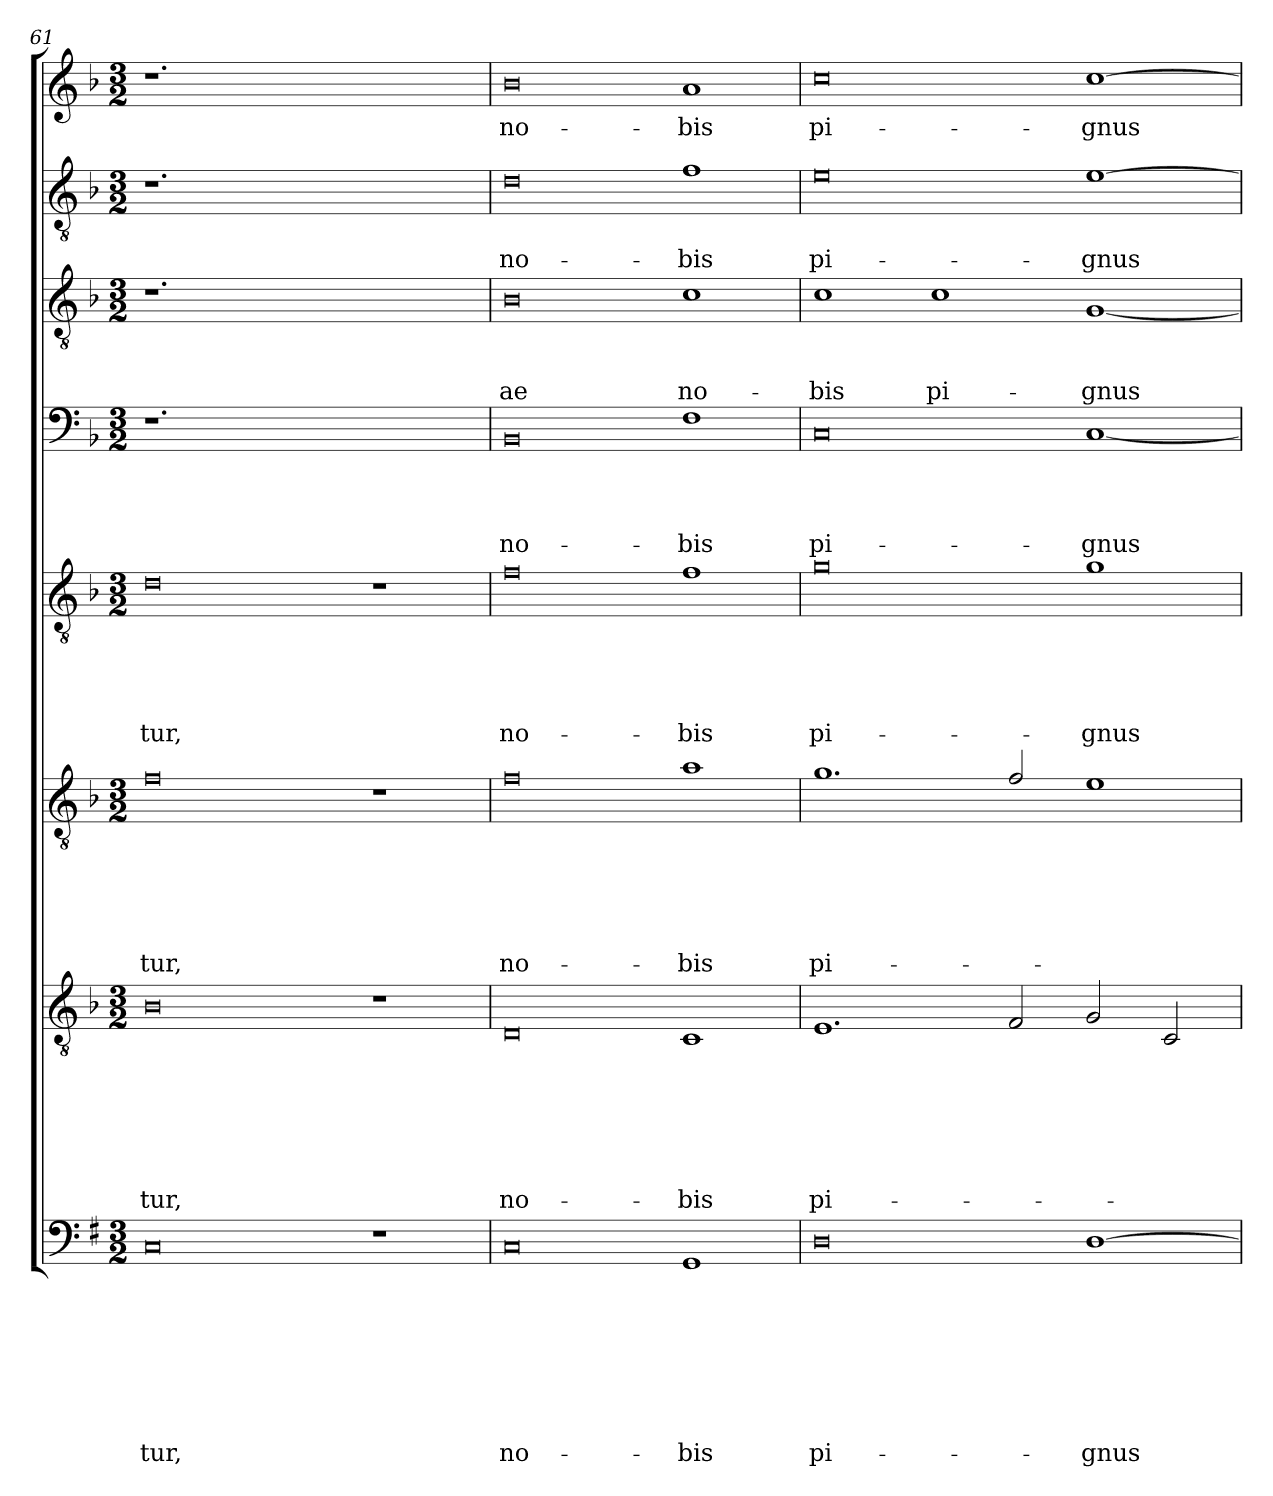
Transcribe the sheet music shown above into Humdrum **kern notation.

**kern	**text	**text	**text	**text	**text	**text	**text	**text	**kern	**text	**text	**text	**text	**text	**text	**text	**kern	**text	**text	**text	**text	**text	**text	**kern	**text	**text	**text	**text	**text	**kern	**text	**text	**text	**text	**kern	**text	**text	**text	**kern	**text	**text	**kern	**text
*part8	*part8	*part8	*part8	*part8	*part8	*part8	*part8	*part8	*part7	*part7	*part7	*part7	*part7	*part7	*part7	*part7	*part6	*part6	*part6	*part6	*part6	*part6	*part6	*part5	*part5	*part5	*part5	*part5	*part5	*part4	*part4	*part4	*part4	*part4	*part3	*part3	*part3	*part3	*part2	*part2	*part2	*part1	*part1
*staff8	*staff8	*staff8	*staff8	*staff8	*staff8	*staff8	*staff8	*staff8	*staff7	*staff7	*staff7	*staff7	*staff7	*staff7	*staff7	*staff7	*staff6	*staff6	*staff6	*staff6	*staff6	*staff6	*staff6	*staff5	*staff5	*staff5	*staff5	*staff5	*staff5	*staff4	*staff4	*staff4	*staff4	*staff4	*staff3	*staff3	*staff3	*staff3	*staff2	*staff2	*staff2	*staff1	*staff1
!!LO:LB:g=z
*clefF4	*	*	*	*	*	*	*	*	*clefGv2	*	*	*	*	*	*	*	*clefGv2	*	*	*	*	*	*	*clefGv2	*	*	*	*	*	*clefF4	*	*	*	*	*clefGv2	*	*	*	*clefGv2	*	*	*clefG2	*
*ITrd1c2	*	*	*	*	*	*	*	*	*	*	*	*	*	*	*	*	*ITrd8c14	*	*	*	*	*	*	*	*	*	*	*	*	*	*	*	*	*	*	*	*	*	*	*	*	*	*
*k[b-]	*	*	*	*	*	*	*	*	*k[b-]	*	*	*	*	*	*	*	*k[b-]	*	*	*	*	*	*	*k[b-]	*	*	*	*	*	*k[b-]	*	*	*	*	*k[b-]	*	*	*	*k[b-]	*	*	*k[b-]	*
*d:	*	*	*	*	*	*	*	*	*d:	*	*	*	*	*	*	*	*d:	*	*	*	*	*	*	*d:	*	*	*	*	*	*d:	*	*	*	*	*d:	*	*	*	*d:	*	*	*d:	*
*M3/2	*	*	*	*	*	*	*	*	*M3/2	*	*	*	*	*	*	*	*M3/2	*	*	*	*	*	*	*M3/2	*	*	*	*	*	*M3/2	*	*	*	*	*M3/2	*	*	*	*M3/2	*	*	*M3/2	*
=61	=61	=61	=61	=61	=61	=61	=61	=61	=61	=61	=61	=61	=61	=61	=61	=61	=61	=61	=61	=61	=61	=61	=61	=61	=61	=61	=61	=61	=61	=61	=61	=61	=61	=61	=61	=61	=61	=61	=61	=61	=61	=61	=61
!	!	!	!	!	!	!	!	!LO:LY:b	!	!	!	!	!	!	!	!LO:LY:b	!	!	!	!	!	!	!LO:LY:b	!	!	!	!	!	!LO:LY:b	!	!	!	!	!	!	!	!	!	!	!	!	!	!
0BB-	.	.	.	.	.	.	.	-tur,	0B-	.	.	.	.	.	.	-tur,	0F	.	.	.	.	.	-tur,	0d	.	.	.	.	-tur,	1.r	.	.	.	.	1.r	.	.	.	1.r	.	.	1.r	.
.	.	.	.	.	.	.	.	.	.	.	.	.	.	.	.	.	.	.	.	.	.	.	.	.	.	.	.	.	.	1.ryy	.	.	.	.	1.ryy	.	.	.	1.ryy	.	.	1.ryy	.
1r	.	.	.	.	.	.	.	.	1r	.	.	.	.	.	.	.	1r	.	.	.	.	.	.	1r	.	.	.	.	.	.	.	.	.	.	.	.	.	.	.	.	.	.	.
=62	=62	=62	=62	=62	=62	=62	=62	=62	=62	=62	=62	=62	=62	=62	=62	=62	=62	=62	=62	=62	=62	=62	=62	=62	=62	=62	=62	=62	=62	=62	=62	=62	=62	=62	=62	=62	=62	=62	=62	=62	=62	=62	=62
!	!	!	!	!	!	!	!	!LO:LY:b	!	!	!	!	!	!	!	!LO:LY:b	!	!	!	!	!	!	!LO:LY:b	!	!	!	!	!	!LO:LY:b	!	!	!	!	!LO:LY:b	!	!	!	!LO:LY:b	!	!	!LO:LY:b	!	!LO:LY:b
0BB-	.	.	.	.	.	.	.	no-	0D	.	.	.	.	.	.	no-	0F	.	.	.	.	.	no-	0f	.	.	.	.	no-	0BB-	.	.	.	no-	0B-	.	.	-ae	0d	.	no-	0b-	no-
!	!	!	!	!	!	!	!	!LO:LY:b	!	!	!	!	!	!	!	!LO:LY:b	!	!	!	!	!	!	!LO:LY:b	!	!	!	!	!	!LO:LY:b	!	!	!	!	!LO:LY:b	!	!	!	!LO:LY:b	!	!	!LO:LY:b	!	!LO:LY:b
1FF	.	.	.	.	.	.	.	-bis	1C	.	.	.	.	.	.	-bis	1A	.	.	.	.	.	-bis	1f	.	.	.	.	-bis	1F	.	.	.	-bis	1c	.	.	no-	1f	.	-bis	1a	-bis
=63	=63	=63	=63	=63	=63	=63	=63	=63	=63	=63	=63	=63	=63	=63	=63	=63	=63	=63	=63	=63	=63	=63	=63	=63	=63	=63	=63	=63	=63	=63	=63	=63	=63	=63	=63	=63	=63	=63	=63	=63	=63	=63	=63
!	!	!	!	!	!	!	!	!LO:LY:b	!	!	!	!	!	!	!	!LO:LY:b	!	!	!	!	!	!	!LO:LY:b	!	!	!	!	!	!LO:LY:b	!	!	!	!	!LO:LY:b	!	!	!	!LO:LY:b	!	!	!LO:LY:b	!	!LO:LY:b
0C	.	.	.	.	.	.	.	pi-	1.E	.	.	.	.	.	.	pi-	1.G	.	.	.	.	.	pi-	0g	.	.	.	.	pi-	0C	.	.	.	pi-	1c	.	.	-bis	0e	.	pi-	0cc	pi-
!	!	!	!	!	!	!	!	!	!	!	!	!	!	!	!	!	!	!	!	!	!	!	!	!	!	!	!	!	!	!	!	!	!	!	!	!	!	!LO:LY:b	!	!	!	!	!
.	.	.	.	.	.	.	.	.	.	.	.	.	.	.	.	.	.	.	.	.	.	.	.	.	.	.	.	.	.	.	.	.	.	.	1c	.	.	pi-	.	.	.	.	.
.	.	.	.	.	.	.	.	.	2F/	.	.	.	.	.	.	.	2F/	.	.	.	.	.	.	.	.	.	.	.	.	.	.	.	.	.	.	.	.	.	.	.	.	.	.
!	!	!	!	!	!	!	!	!LO:LY:b	!	!	!	!	!	!	!	!	!	!	!	!	!	!	!	!	!	!	!	!	!LO:LY:b	!	!	!	!	!LO:LY:b	!	!	!	!LO:LY:b	!	!	!LO:LY:b	!	!LO:LY:b
[1C	.	.	.	.	.	.	.	-gnus	2G/	.	.	.	.	.	.	.	1E	.	.	.	.	.	.	1g	.	.	.	.	-gnus	[1C	.	.	.	-gnus	[1G	.	.	-gnus	[1e	.	-gnus	[1cc	-gnus
.	.	.	.	.	.	.	.	.	2C/	.	.	.	.	.	.	.	.	.	.	.	.	.	.	.	.	.	.	.	.	.	.	.	.	.	.	.	.	.	.	.	.	.	.
=	=	=	=	=	=	=	=	=	=	=	=	=	=	=	=	=	=	=	=	=	=	=	=	=	=	=	=	=	=	=	=	=	=	=	=	=	=	=	=	=	=	=	=
*-	*-	*-	*-	*-	*-	*-	*-	*-	*-	*-	*-	*-	*-	*-	*-	*-	*-	*-	*-	*-	*-	*-	*-	*-	*-	*-	*-	*-	*-	*-	*-	*-	*-	*-	*-	*-	*-	*-	*-	*-	*-	*-	*-
